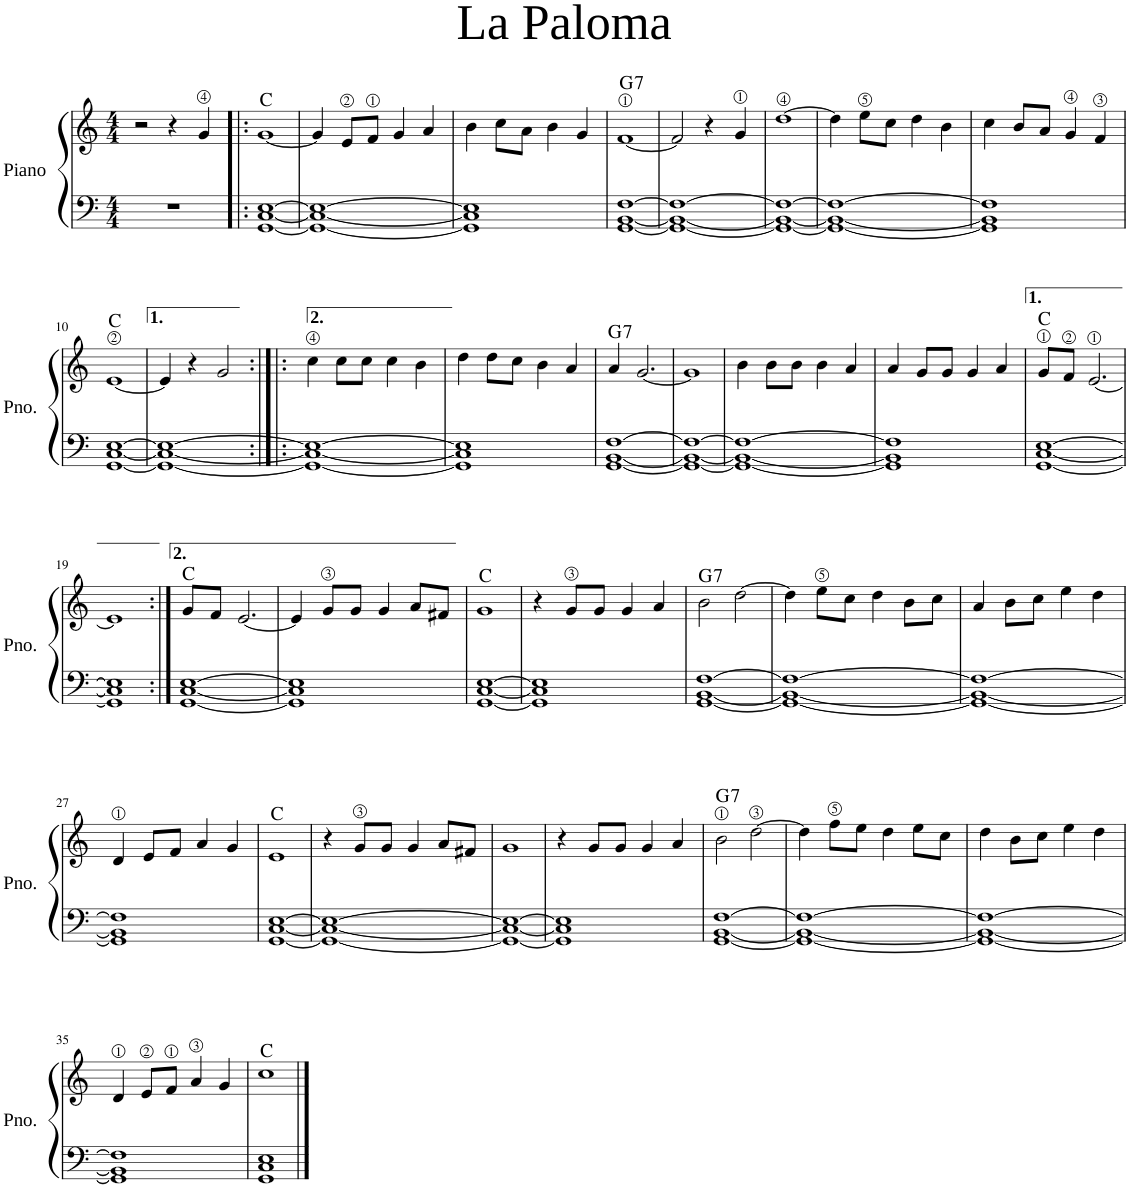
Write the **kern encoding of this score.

**kern	**kern	**harte
*part1	*part1	*part1
*staff2	*staff1	*
*I"Piano	*	*
*I'Pno.	*	*
*clefF4	*clefG2	*
*k[]	*k[]	*
*M4/4	*M4/4	*
=1	=1	=1
1r	2r	.
.	4r	.
.	4g/	.
=2!|:	=2!|:	=2!|:
[1GG [1C [1E	[1g	C:maj
=3	=3	=3
1GG_ 1C_ 1E_	4g/]	.
.	8e/L	.
.	8f/J	.
.	4g/	.
.	4a/	.
=4	=4	=4
1GG] 1C] 1E]	4b\	.
.	8cc\L	.
.	8a\J	.
.	4b\	.
.	4g/	.
=5	=5	=5
!	!	!LO:H:kt=7
[1GG [1BB [1F	[1f	G:7
=6	=6	=6
1GG_ 1BB_ 1F_	2f/]	.
.	4r	.
.	4g/	.
=7	=7	=7
1GG_ 1BB_ 1F_	[1dd	.
=8	=8	=8
1GG_ 1BB_ 1F_	4dd\]	.
.	8ee\L	.
.	8cc\J	.
.	4dd\	.
.	4b\	.
=9	=9	=9
1GG] 1BB] 1F]	4cc\	.
.	8b/L	.
.	8a/J	.
.	4g/	.
.	4f/	.
!!LO:LB:g=z
=10	=10	=10
[1GG [1C [1E	[1e	C:maj
=11	=11	=11
1GG_ 1C_ 1E_	4e/]	.
.	4r	.
.	2g/	.
=12:|!|:	=12:|!|:	=12:|!|:
1GG_ 1C_ 1E_	4cc\	.
.	8cc\L	.
.	8cc\J	.
.	4cc\	.
.	4b\	.
=13	=13	=13
1GG] 1C] 1E]	4dd\	.
.	8dd\L	.
.	8cc\J	.
.	4b\	.
.	4a/	.
=14	=14	=14
!	!	!LO:H:kt=7
[1GG [1BB [1F	4a/	G:7
.	[2.g/	.
=15	=15	=15
1GG_ 1BB_ 1F_	1g]	.
=16	=16	=16
1GG_ 1BB_ 1F_	4b\	.
.	8b\L	.
.	8b\J	.
.	4b\	.
.	4a/	.
=17	=17	=17
1GG] 1BB] 1F]	4a/	.
.	8g/L	.
.	8g/J	.
.	4g/	.
.	4a/	.
=18	=18	=18
[1GG [1C [1E	8g/L	C:maj
.	8f/J	.
.	[2.e/	.
!!LO:LB:g=z
=19	=19	=19
1GG] 1C] 1E]	1e]	.
=20:|!	=20:|!	=20:|!
[1GG [1C [1E	8g/L	C:maj
.	8f/J	.
.	[2.e/	.
=21	=21	=21
1GG] 1C] 1E]	4e/]	.
.	8g/L	.
.	8g/J	.
.	4g/	.
.	8a/L	.
.	8f#X/J	.
=22	=22	=22
[1GG [1C [1E	1g	C:maj
=23	=23	=23
1GG] 1C] 1E]	4r	.
.	8g/L	.
.	8g/J	.
.	4g/	.
.	4a/	.
=24	=24	=24
!	!	!LO:H:kt=7
[1GG [1BB [1F	2b\	G:7
.	[2dd\	.
=25	=25	=25
1GG_ 1BB_ 1F_	4dd\]	.
.	8ee\L	.
.	8cc\J	.
.	4dd\	.
.	8b\L	.
.	8cc\J	.
=26	=26	=26
1GG_ 1BB_ 1F_	4a/	.
.	8b\L	.
.	8cc\J	.
.	4ee\	.
.	4dd\	.
!!LO:LB:g=z
=27	=27	=27
1GG] 1BB] 1F]	4d/	.
.	8e/L	.
.	8f/J	.
.	4a/	.
.	4g/	.
=28	=28	=28
[1GG [1C [1E	1e	C:maj
=29	=29	=29
1GG_ 1C_ 1E_	4r	.
.	8g/L	.
.	8g/J	.
.	4g/	.
.	8a/L	.
.	8f#X/J	.
=30	=30	=30
1GG_ 1C_ 1E_	1g	.
=31	=31	=31
1GG] 1C] 1E]	4r	.
.	8g/L	.
.	8g/J	.
.	4g/	.
.	4a/	.
=32	=32	=32
!	!	!LO:H:kt=7
[1GG [1BB [1F	2b\	G:7
.	[2dd\	.
=33	=33	=33
1GG_ 1BB_ 1F_	4dd\]	.
.	8ff\L	.
.	8ee\J	.
.	4dd\	.
.	8ee\L	.
.	8cc\J	.
=34	=34	=34
1GG_ 1BB_ 1F_	4dd\	.
.	8b\L	.
.	8cc\J	.
.	4ee\	.
.	4dd\	.
!!LO:LB:g=z
=35	=35	=35
1GG] 1BB] 1F]	4d/	.
.	8e/L	.
.	8f/J	.
.	4a/	.
.	4g/	.
=36	=36	=36
1GG 1C 1E	1cc	C:maj
==	==	==
*-	*-	*-
